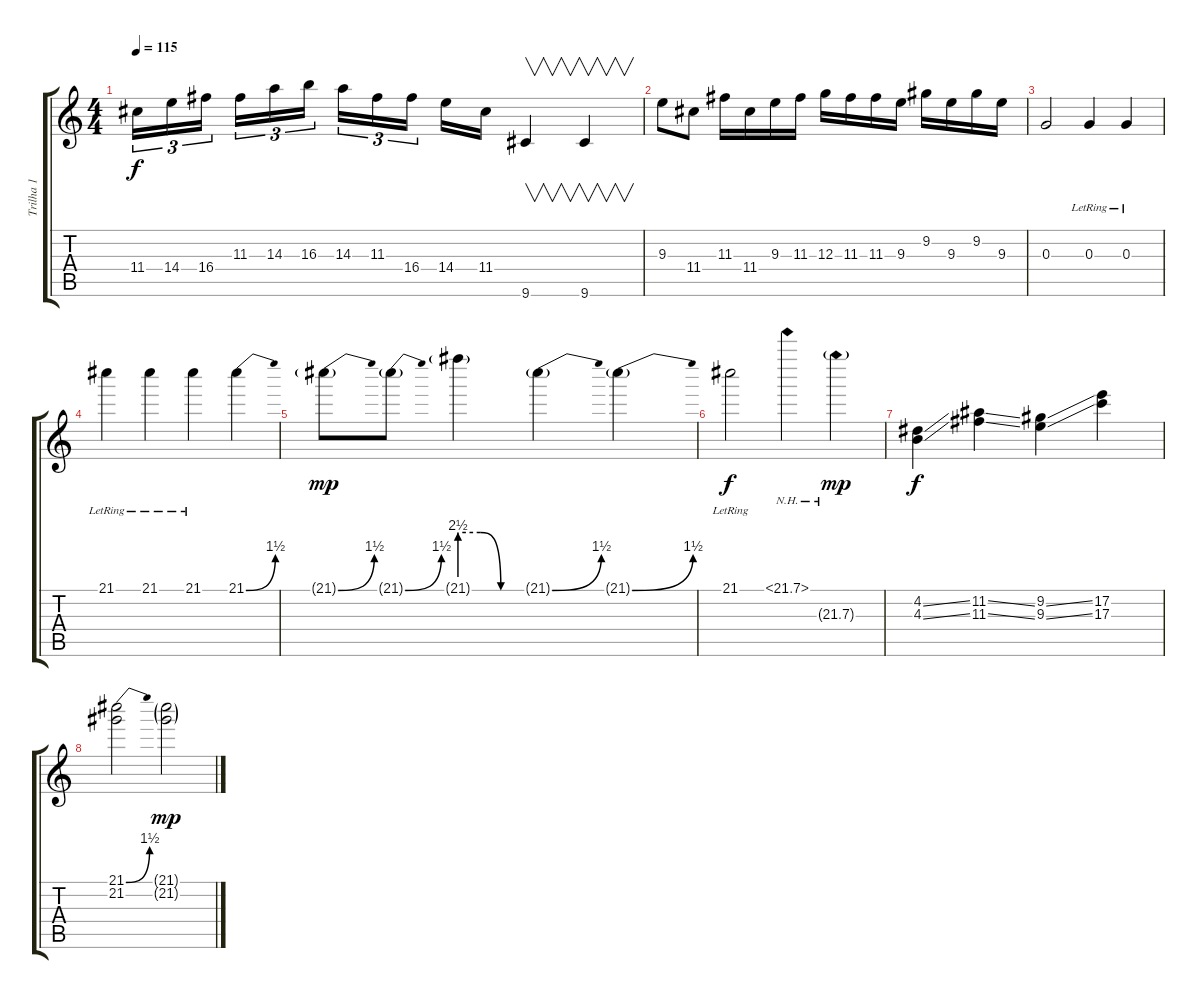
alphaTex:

\track ("Trilha 1" "Trilha 1") {instrument overdrivenguitar}
\staff {score tabs}
\tuning (E4 B3 G3 D3 A2 E2) {hide}
\ts (4 4)
\tempo 115
\clef g2
\ks c
11.4.16{tu (3 2) dy f} 14.4.16{tu (3 2)} 16.4.16{tu (3 2)} 11.3.16{tu (3 2)} 14.3.16{tu (3 2)} 16.3.16{tu (3 2)} 14.3.16{tu (3 2)} 11.3.16{tu (3 2)} 16.4.16{tu (3 2)} 14.4.16 11.4.16 9.6.4{v} 9.6.4{v} |
9.3.8 11.4.8 11.3.16 11.4.16 9.3.16 11.3.16 12.3.16 11.3.16 11.3.16 9.3.16 9.2.16 9.3.16 9.2.16 9.3.16 |
0.3.2 0.3{lr}.4 0.3{lr}.4 |
21.1{lr}.4 21.1{lr}.4 21.1{lr}.4 21.1{be (bend 0 0 60 6)}.4 |
21.1{be (bend 0 0 60 6) g}.8{dy mp} 21.1{be (bend 0 0 60 6) g}.8 21.1{be (custom 0 10 20 10 40 0 60 0) g}.4 21.1{be (bend 0 0 60 6) g}.4 21.1{be (bend 0 0 60 6) g}.4 |
21.1{lr}.2{dy f} 21.1{nh}.4 21.3{nh g}.4{dy mp} |
(4.2{ss} 4.3{ss}).4{dy f} (11.2{ss} 11.3{ss}).4 (9.2{ss} 9.3{ss}).4 (17.2 17.3).4 |
(21.1{be (bend 0 0 60 6)} 21.2).2 (21.1{g} 21.2{g}).2{dy mp}
